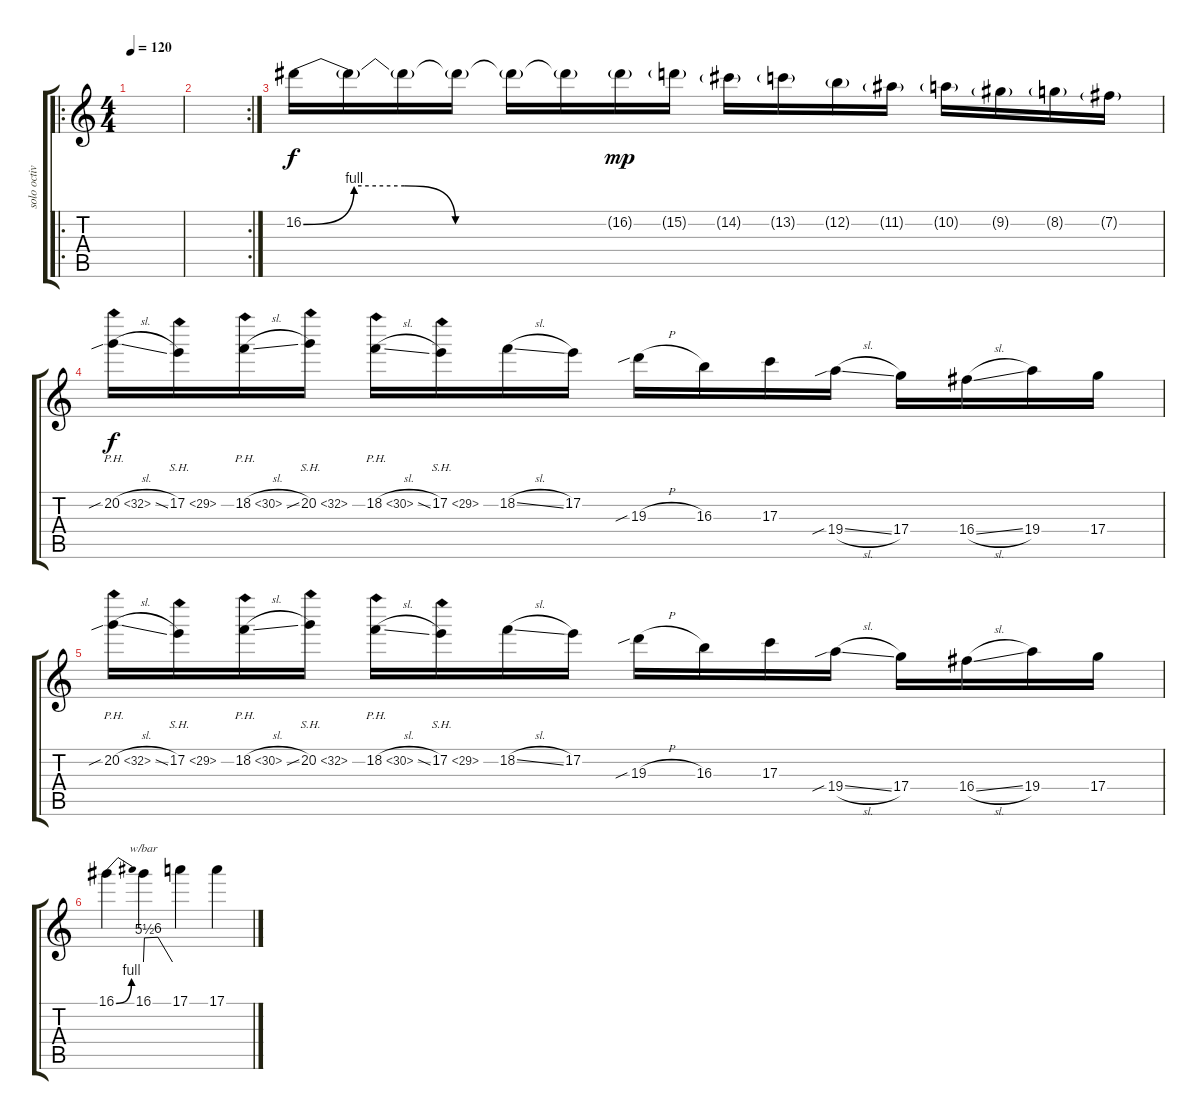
\track ("solo octive genarter" "solo octiv") {instrument distortionguitar}
\staff {score tabs}
\tuning (E4 B3 G3 D3 A2 E2) {hide}
\ro
\ts (4 4)
\tempo 120
\clef g2
\ks c
|
\rc 2
|
16.2{be (custom 0 0 10 4 20 4 30 0 60 0)}.16{dy f} 16.2{t}.16 16.2{t}.16 16.2{t}.16 16.2{t}.16 16.2{t}.16 16.2{g}.16{dy mp} 15.2{g}.16 14.2{g}.16 13.2{g}.16 12.2{g}.16 11.2{g}.16 10.2{g}.16 9.2{g}.16 8.2{g}.16 7.2{g}.16 |
20.2{ph 12 sib sl}.16{dy f} 17.2{sh 12}.16 18.2{ph 12 sl}.16 20.2{sh 12}.16 18.2{ph 12 sl}.16 17.2{sh 12}.16 18.2{sl}.16 17.2.16 19.3{sib h}.16 16.3.16 17.3.16 19.4{sib sl}.16 17.4.16 16.4{sl}.16 19.4.16 17.4.16 |
20.2{ph 12 sib sl}.16 17.2{sh 12}.16 18.2{ph 12 sl}.16 20.2{sh 12}.16 18.2{ph 12 sl}.16 17.2{sh 12}.16 18.2{sl}.16 17.2.16 19.3{sib h}.16 16.3.16 17.3.16 19.4{sib sl}.16 17.4.16 16.4{sl}.16 19.4.16 17.4.16 |
16.1{be (bend 0 0 60 4)}.4 16.1.4{tbe (custom default 0 0 2 22 30 24 60 0)} 17.1.4 17.1.4
